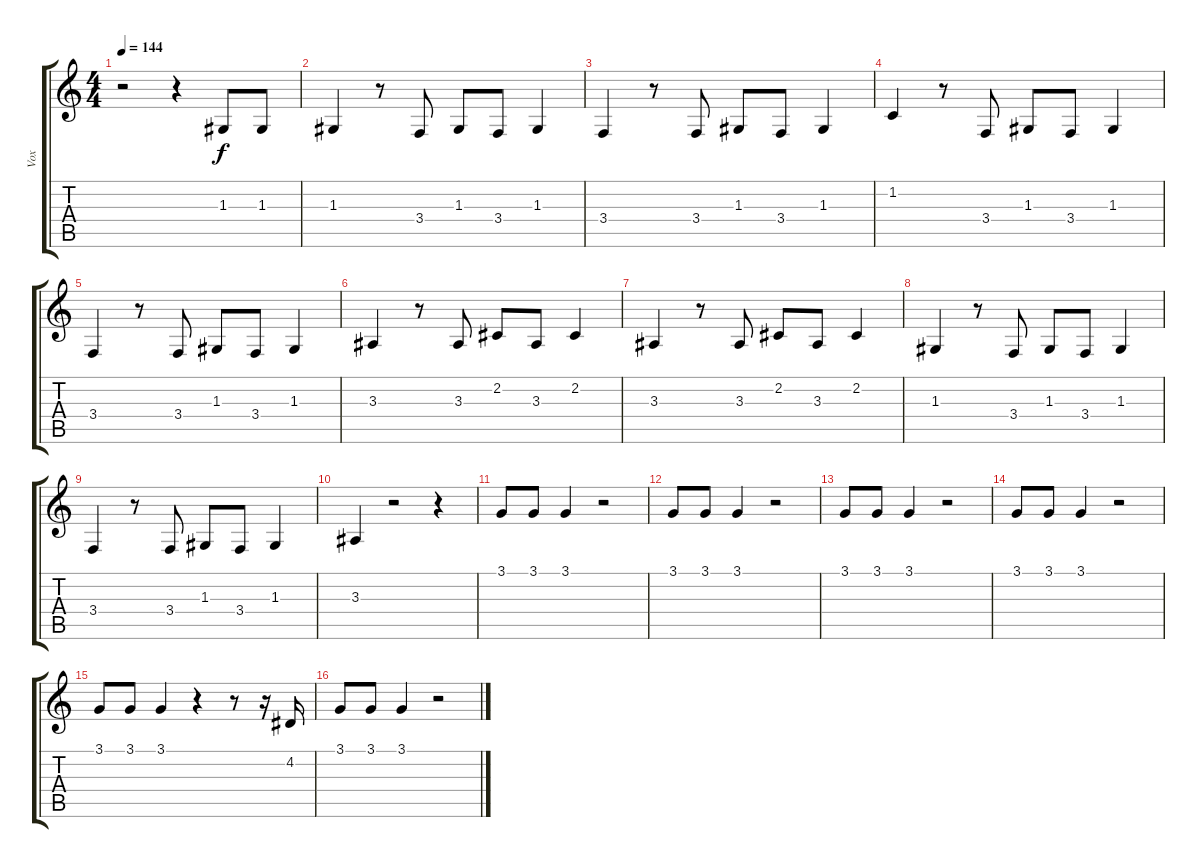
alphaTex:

\track ("Vox" "Vox") {instrument drawbarorgan}
\staff {score tabs}
\tuning (E4 B3 G3 D3 A2 E2) {hide}
\ts (4 4)
\tempo 144
\clef g2
\ks c
r.2{dy f} r.4 1.3.8 1.3.8 |
1.3.4 r.8 3.4.8 1.3.8 3.4.8 1.3.4 |
3.4.4 r.8 3.4.8 1.3.8 3.4.8 1.3.4 |
1.2.4 r.8 3.4.8 1.3.8 3.4.8 1.3.4 |
3.4.4 r.8 3.4.8 1.3.8 3.4.8 1.3.4 |
3.3.4 r.8 3.3.8 2.2.8 3.3.8 2.2.4 |
3.3.4 r.8 3.3.8 2.2.8 3.3.8 2.2.4 |
1.3.4 r.8 3.4.8 1.3.8 3.4.8 1.3.4 |
3.4.4 r.8 3.4.8 1.3.8 3.4.8 1.3.4 |
3.3.4 r.2 r.4 |
3.1.8 3.1.8 3.1.4 r.2 |
3.1.8 3.1.8 3.1.4 r.2 |
3.1.8 3.1.8 3.1.4 r.2 |
3.1.8 3.1.8 3.1.4 r.2 |
3.1.8 3.1.8 3.1.4 r.4 r.8 r.16 4.2.16 |
3.1.8 3.1.8 3.1.4 r.2
